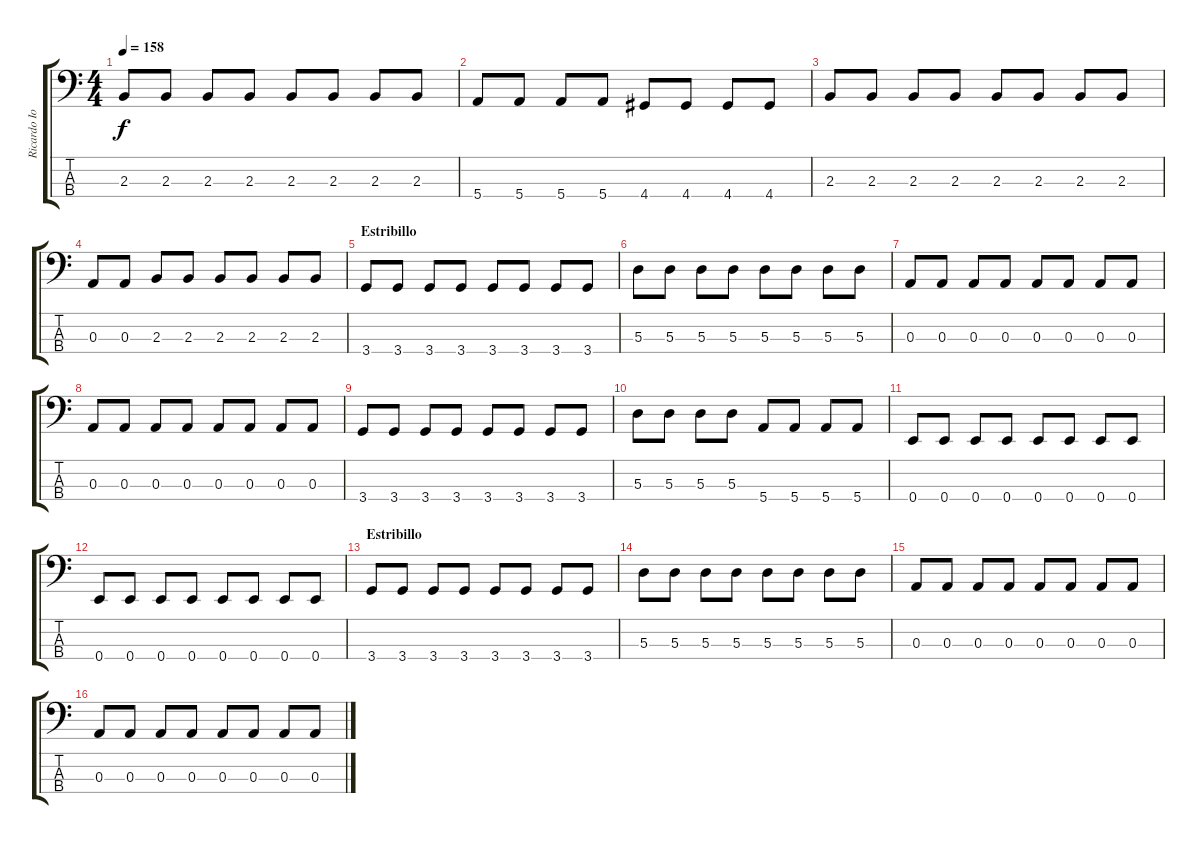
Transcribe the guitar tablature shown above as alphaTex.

\track ("Ricardo Iorio (bajo)" "Ricardo Io") {instrument electricbassfinger}
\staff {score tabs}
\tuning (G2 D2 A1 E1) {hide}
\ts (4 4)
\tempo 158
\clef f4
\ks c
2.3.8{dy f} 2.3.8 2.3.8 2.3.8 2.3.8 2.3.8 2.3.8 2.3.8 |
5.4.8 5.4.8 5.4.8 5.4.8 4.4.8 4.4.8 4.4.8 4.4.8 |
2.3.8 2.3.8 2.3.8 2.3.8 2.3.8 2.3.8 2.3.8 2.3.8 |
0.3.8 0.3.8 2.3.8 2.3.8 2.3.8 2.3.8 2.3.8 2.3.8 |
\section ("" "Estribillo")
3.4.8 3.4.8 3.4.8 3.4.8 3.4.8 3.4.8 3.4.8 3.4.8 |
5.3.8 5.3.8 5.3.8 5.3.8 5.3.8 5.3.8 5.3.8 5.3.8 |
0.3.8 0.3.8 0.3.8 0.3.8 0.3.8 0.3.8 0.3.8 0.3.8 |
0.3.8 0.3.8 0.3.8 0.3.8 0.3.8 0.3.8 0.3.8 0.3.8 |
3.4.8 3.4.8 3.4.8 3.4.8 3.4.8 3.4.8 3.4.8 3.4.8 |
5.3.8 5.3.8 5.3.8 5.3.8 5.4.8 5.4.8 5.4.8 5.4.8 |
0.4.8 0.4.8 0.4.8 0.4.8 0.4.8 0.4.8 0.4.8 0.4.8 |
0.4.8 0.4.8 0.4.8 0.4.8 0.4.8 0.4.8 0.4.8 0.4.8 |
\section ("" "Estribillo")
3.4.8 3.4.8 3.4.8 3.4.8 3.4.8 3.4.8 3.4.8 3.4.8 |
5.3.8 5.3.8 5.3.8 5.3.8 5.3.8 5.3.8 5.3.8 5.3.8 |
0.3.8 0.3.8 0.3.8 0.3.8 0.3.8 0.3.8 0.3.8 0.3.8 |
0.3.8 0.3.8 0.3.8 0.3.8 0.3.8 0.3.8 0.3.8 0.3.8
